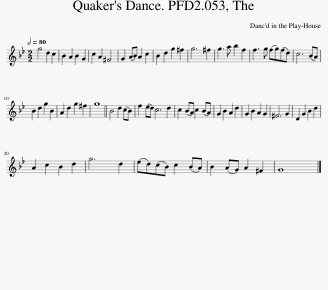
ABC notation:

X:1
L:1/8
Q:1/2=80
M:2/2
I:linebreak $
K:Gmin
V:1 treble
V:1
 g4 d2 c2 | B2 A2 B2 G2 | c2 A2 ^F4 | G2 (AB) A2 c2 | B2 d2 g2 ^f2 | %5
 g6 ^f2 | g3 a b2 f2 | f3 g (fg)(fd) | c6 (BA) |$ B2 d2 g2 B2 | %10
 A2 d2 g2 ^f2 | g8 || B4 d2 (cB) | f2 (ed) c6 d2 | c2 (BA) c2 (BA) | %15
 G2 B2 A2 d2 | G2 B2 A2 G2 | ^F6 G2 | D2 G2 B2 d2 |$ A2 c2 B2 d2 | %20
 g6 d2 | (ed)(cB) c2 (BA) | B2 (AG) A2 ^F2 | G8 |] %24
